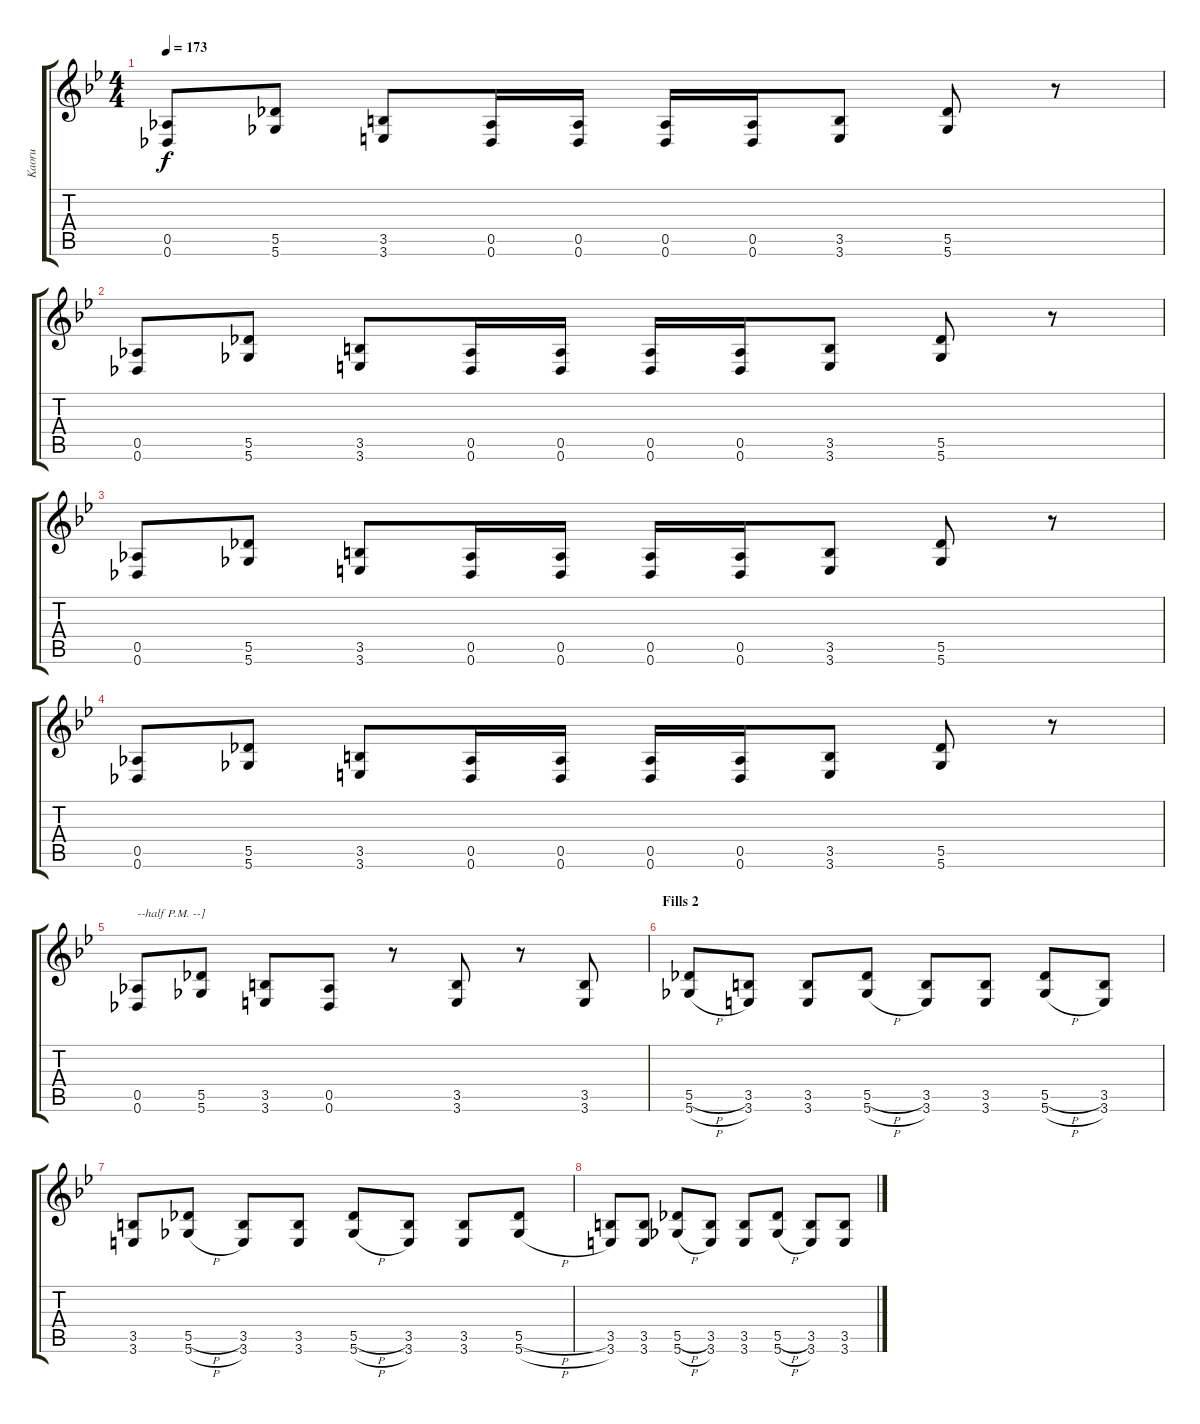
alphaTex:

\track ("Kaoru" "Kaoru") {instrument overdrivenguitar}
\staff {score tabs}
\tuning (Eb4 Bb3 Gb3 Db3 Ab2 Db2) {hide}
\ts (4 4)
\tempo 173
\clef g2
\ks bb
(0.5 0.6).8{dy f} (5.5 5.6).8 (3.5 3.6).8 (0.5 0.6).16 (0.5 0.6).16 (0.5 0.6).16 (0.5 0.6).16 (3.5 3.6).8 (5.5 5.6).8 r.8 |
(0.5 0.6).8 (5.5 5.6).8 (3.5 3.6).8 (0.5 0.6).16 (0.5 0.6).16 (0.5 0.6).16 (0.5 0.6).16 (3.5 3.6).8 (5.5 5.6).8 r.8 |
(0.5 0.6).8 (5.5 5.6).8 (3.5 3.6).8 (0.5 0.6).16 (0.5 0.6).16 (0.5 0.6).16 (0.5 0.6).16 (3.5 3.6).8 (5.5 5.6).8 r.8 |
(0.5 0.6).8 (5.5 5.6).8 (3.5 3.6).8 (0.5 0.6).16 (0.5 0.6).16 (0.5 0.6).16 (0.5 0.6).16 (3.5 3.6).8 (5.5 5.6).8 r.8 |
(0.5 0.6).8{txt "--half P.M. --]"} (5.5 5.6).8 (3.5 3.6).8 (0.5 0.6).8 r.8 (3.5 3.6).8 r.8 (3.5 3.6).8 |
\section ("" "Fills 2")
(5.5{h} 5.6{h}).8 (3.5 3.6).8 (3.5 3.6).8 (5.5{h} 5.6{h}).8 (3.5 3.6).8 (3.5 3.6).8 (5.5{h} 5.6{h}).8 (3.5 3.6).8 |
(3.5 3.6).8 (5.5{h} 5.6{h}).8 (3.5 3.6).8 (3.5 3.6).8 (5.5{h} 5.6{h}).8 (3.5 3.6).8 (3.5 3.6).8 (5.5{h} 5.6{h}).8 |
(3.5 3.6).8 (3.5 3.6).8 (5.5{h} 5.6{h}).8 (3.5 3.6).8 (3.5 3.6).8 (5.5{h} 5.6{h}).8 (3.5 3.6).8 (3.5 3.6).8
